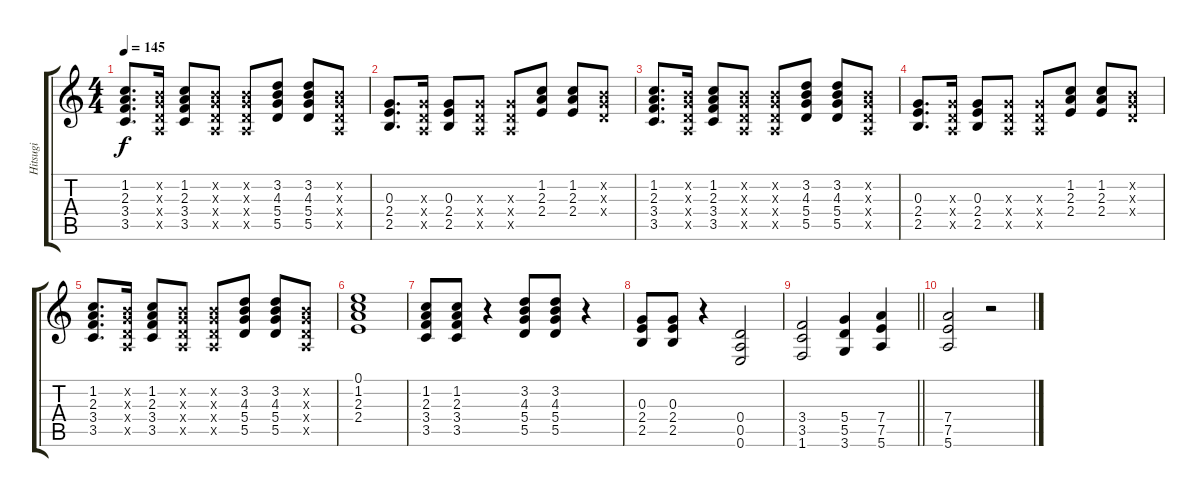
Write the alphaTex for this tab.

\track ("Hitsugi" "Hitsugi") {instrument distortionguitar}
\staff {score tabs}
\tuning (E4 B3 G3 D3 A2 E2) {hide}
\ts (4 4)
\tempo 145
\clef g2
\ks c
(1.2 2.3 3.4 3.5).8{d dy f} (0.2{x} 0.3{x} 0.4{x} 0.5{x}).16 (1.2 2.3 3.4 3.5).8 (0.2{x} 0.3{x} 0.4{x} 0.5{x}).8 (0.2{x} 0.3{x} 0.4{x} 0.5{x}).8 (3.2 4.3 5.4 5.5).8 (3.2 4.3 5.4 5.5).8 (0.2{x} 0.3{x} 0.4{x} 0.5{x}).8 |
(0.3 2.4 2.5).8{d} (0.3{x} 0.4{x} 0.5{x}).16 (0.3 2.4 2.5).8 (0.3{x} 0.4{x} 0.5{x}).8 (0.3{x} 0.4{x} 0.5{x}).8 (1.2 2.3 2.4).8 (1.2 2.3 2.4).8 (0.2{x} 0.3{x} 0.4{x}).8 |
(1.2 2.3 3.4 3.5).8{d} (0.2{x} 0.3{x} 0.4{x} 0.5{x}).16 (1.2 2.3 3.4 3.5).8 (0.2{x} 0.3{x} 0.4{x} 0.5{x}).8 (0.2{x} 0.3{x} 0.4{x} 0.5{x}).8 (3.2 4.3 5.4 5.5).8 (3.2 4.3 5.4 5.5).8 (0.2{x} 0.3{x} 0.4{x} 0.5{x}).8 |
(0.3 2.4 2.5).8{d} (0.3{x} 0.4{x} 0.5{x}).16 (0.3 2.4 2.5).8 (0.3{x} 0.4{x} 0.5{x}).8 (0.3{x} 0.4{x} 0.5{x}).8 (1.2 2.3 2.4).8 (1.2 2.3 2.4).8 (0.2{x} 0.3{x} 0.4{x}).8 |
(1.2 2.3 3.4 3.5).8{d} (0.2{x} 0.3{x} 0.4{x} 0.5{x}).16 (1.2 2.3 3.4 3.5).8 (0.2{x} 0.3{x} 0.4{x} 0.5{x}).8 (0.2{x} 0.3{x} 0.4{x} 0.5{x}).8 (3.2 4.3 5.4 5.5).8 (3.2 4.3 5.4 5.5).8 (0.2{x} 0.3{x} 0.4{x} 0.5{x}).8 |
(0.1 1.2 2.3 2.4).1 |
(1.2 2.3 3.4 3.5).8 (1.2 2.3 3.4 3.5).8 r.4 (3.2 4.3 5.4 5.5).8 (3.2 4.3 5.4 5.5).8 r.4 |
(0.3 2.4 2.5).8 (0.3 2.4 2.5).8 r.4 (0.4 0.5 0.6).2 |
\barLineRight lightlight
(3.4 3.5 1.6).2 (5.4 5.5 3.6).4 (7.4 7.5 5.6).4 |
(7.4 7.5 5.6).2 r.2
